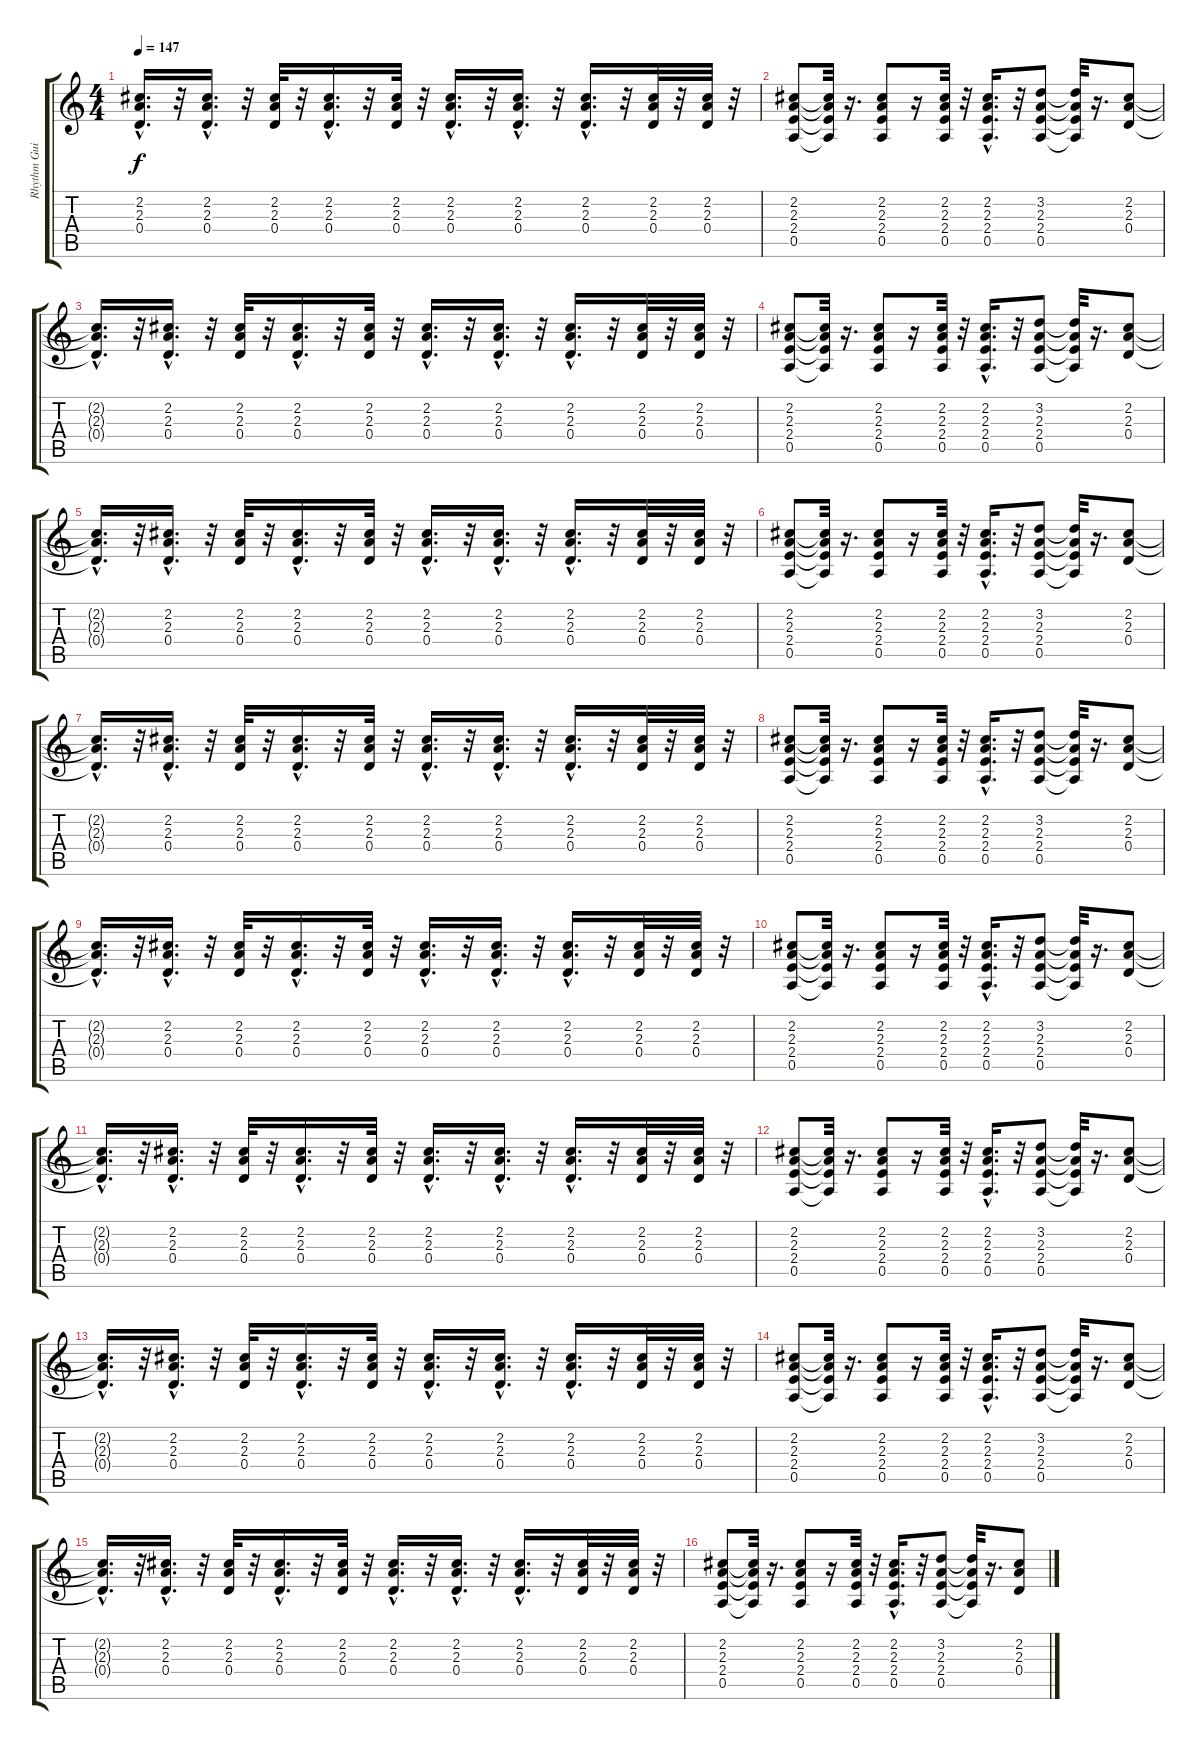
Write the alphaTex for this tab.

\track ("Rhythm Guitar" "Rhythm Gui") {instrument acousticguitarsteel}
\staff {score tabs}
\tuning (E4 B3 G3 D3 A2 E2) {hide}
\ts (4 4)
\tempo 147
\clef g2
\ks c
(2.2{hac t} 2.3{hac t} 0.4{hac t}).16{d dy f} r.32 (2.2{hac} 2.3{hac} 0.4{hac}).16{d} r.32 (2.2 2.3 0.4).32 r.32 (2.2{hac} 2.3{hac} 0.4{hac}).16{d} r.32 (2.2 2.3 0.4).32 r.32 (2.2{hac} 2.3{hac} 0.4{hac}).16{d} r.32 (2.2{hac} 2.3{hac} 0.4{hac}).16{d} r.32 (2.2{hac} 2.3{hac} 0.4{hac}).16{d} r.32 (2.2 2.3 0.4).32 r.32 (2.2 2.3 0.4).32 r.32 |
(2.2 2.3 2.4 0.5).8 (2.2{t} 2.3{t} 2.4{t} 0.5{t}).32 r.16{d} (2.2 2.3 2.4 0.5).8 r.16 (2.2 2.3 2.4 0.5).32 r.32 (2.2{hac} 2.3{hac} 2.4{hac} 0.5{hac}).16{d} r.32 (3.2 2.3 2.4 0.5).8 (3.2{t} 2.3{t} 2.4{t} 0.5{t}).32 r.16{d} (2.2 2.3 0.4).8 |
(2.2{hac t} 2.3{hac t} 0.4{hac t}).16{d} r.32 (2.2{hac} 2.3{hac} 0.4{hac}).16{d} r.32 (2.2 2.3 0.4).32 r.32 (2.2{hac} 2.3{hac} 0.4{hac}).16{d} r.32 (2.2 2.3 0.4).32 r.32 (2.2{hac} 2.3{hac} 0.4{hac}).16{d} r.32 (2.2{hac} 2.3{hac} 0.4{hac}).16{d} r.32 (2.2{hac} 2.3{hac} 0.4{hac}).16{d} r.32 (2.2 2.3 0.4).32 r.32 (2.2 2.3 0.4).32 r.32 |
(2.2 2.3 2.4 0.5).8 (2.2{t} 2.3{t} 2.4{t} 0.5{t}).32 r.16{d} (2.2 2.3 2.4 0.5).8 r.16 (2.2 2.3 2.4 0.5).32 r.32 (2.2{hac} 2.3{hac} 2.4{hac} 0.5{hac}).16{d} r.32 (3.2 2.3 2.4 0.5).8 (3.2{t} 2.3{t} 2.4{t} 0.5{t}).32 r.16{d} (2.2 2.3 0.4).8 |
(2.2{hac t} 2.3{hac t} 0.4{hac t}).16{d} r.32 (2.2{hac} 2.3{hac} 0.4{hac}).16{d} r.32 (2.2 2.3 0.4).32 r.32 (2.2{hac} 2.3{hac} 0.4{hac}).16{d} r.32 (2.2 2.3 0.4).32 r.32 (2.2{hac} 2.3{hac} 0.4{hac}).16{d} r.32 (2.2{hac} 2.3{hac} 0.4{hac}).16{d} r.32 (2.2{hac} 2.3{hac} 0.4{hac}).16{d} r.32 (2.2 2.3 0.4).32 r.32 (2.2 2.3 0.4).32 r.32 |
(2.2 2.3 2.4 0.5).8 (2.2{t} 2.3{t} 2.4{t} 0.5{t}).32 r.16{d} (2.2 2.3 2.4 0.5).8 r.16 (2.2 2.3 2.4 0.5).32 r.32 (2.2{hac} 2.3{hac} 2.4{hac} 0.5{hac}).16{d} r.32 (3.2 2.3 2.4 0.5).8 (3.2{t} 2.3{t} 2.4{t} 0.5{t}).32 r.16{d} (2.2 2.3 0.4).8 |
(2.2{hac t} 2.3{hac t} 0.4{hac t}).16{d} r.32 (2.2{hac} 2.3{hac} 0.4{hac}).16{d} r.32 (2.2 2.3 0.4).32 r.32 (2.2{hac} 2.3{hac} 0.4{hac}).16{d} r.32 (2.2 2.3 0.4).32 r.32 (2.2{hac} 2.3{hac} 0.4{hac}).16{d} r.32 (2.2{hac} 2.3{hac} 0.4{hac}).16{d} r.32 (2.2{hac} 2.3{hac} 0.4{hac}).16{d} r.32 (2.2 2.3 0.4).32 r.32 (2.2 2.3 0.4).32 r.32 |
(2.2 2.3 2.4 0.5).8 (2.2{t} 2.3{t} 2.4{t} 0.5{t}).32 r.16{d} (2.2 2.3 2.4 0.5).8 r.16 (2.2 2.3 2.4 0.5).32 r.32 (2.2{hac} 2.3{hac} 2.4{hac} 0.5{hac}).16{d} r.32 (3.2 2.3 2.4 0.5).8 (3.2{t} 2.3{t} 2.4{t} 0.5{t}).32 r.16{d} (2.2 2.3 0.4).8 |
(2.2{hac t} 2.3{hac t} 0.4{hac t}).16{d} r.32 (2.2{hac} 2.3{hac} 0.4{hac}).16{d} r.32 (2.2 2.3 0.4).32 r.32 (2.2{hac} 2.3{hac} 0.4{hac}).16{d} r.32 (2.2 2.3 0.4).32 r.32 (2.2{hac} 2.3{hac} 0.4{hac}).16{d} r.32 (2.2{hac} 2.3{hac} 0.4{hac}).16{d} r.32 (2.2{hac} 2.3{hac} 0.4{hac}).16{d} r.32 (2.2 2.3 0.4).32 r.32 (2.2 2.3 0.4).32 r.32 |
(2.2 2.3 2.4 0.5).8 (2.2{t} 2.3{t} 2.4{t} 0.5{t}).32 r.16{d} (2.2 2.3 2.4 0.5).8 r.16 (2.2 2.3 2.4 0.5).32 r.32 (2.2{hac} 2.3{hac} 2.4{hac} 0.5{hac}).16{d} r.32 (3.2 2.3 2.4 0.5).8 (3.2{t} 2.3{t} 2.4{t} 0.5{t}).32 r.16{d} (2.2 2.3 0.4).8 |
(2.2{hac t} 2.3{hac t} 0.4{hac t}).16{d} r.32 (2.2{hac} 2.3{hac} 0.4{hac}).16{d} r.32 (2.2 2.3 0.4).32 r.32 (2.2{hac} 2.3{hac} 0.4{hac}).16{d} r.32 (2.2 2.3 0.4).32 r.32 (2.2{hac} 2.3{hac} 0.4{hac}).16{d} r.32 (2.2{hac} 2.3{hac} 0.4{hac}).16{d} r.32 (2.2{hac} 2.3{hac} 0.4{hac}).16{d} r.32 (2.2 2.3 0.4).32 r.32 (2.2 2.3 0.4).32 r.32 |
(2.2 2.3 2.4 0.5).8 (2.2{t} 2.3{t} 2.4{t} 0.5{t}).32 r.16{d} (2.2 2.3 2.4 0.5).8 r.16 (2.2 2.3 2.4 0.5).32 r.32 (2.2{hac} 2.3{hac} 2.4{hac} 0.5{hac}).16{d} r.32 (3.2 2.3 2.4 0.5).8 (3.2{t} 2.3{t} 2.4{t} 0.5{t}).32 r.16{d} (2.2 2.3 0.4).8 |
(2.2{hac t} 2.3{hac t} 0.4{hac t}).16{d} r.32 (2.2{hac} 2.3{hac} 0.4{hac}).16{d} r.32 (2.2 2.3 0.4).32 r.32 (2.2{hac} 2.3{hac} 0.4{hac}).16{d} r.32 (2.2 2.3 0.4).32 r.32 (2.2{hac} 2.3{hac} 0.4{hac}).16{d} r.32 (2.2{hac} 2.3{hac} 0.4{hac}).16{d} r.32 (2.2{hac} 2.3{hac} 0.4{hac}).16{d} r.32 (2.2 2.3 0.4).32 r.32 (2.2 2.3 0.4).32 r.32 |
(2.2 2.3 2.4 0.5).8 (2.2{t} 2.3{t} 2.4{t} 0.5{t}).32 r.16{d} (2.2 2.3 2.4 0.5).8 r.16 (2.2 2.3 2.4 0.5).32 r.32 (2.2{hac} 2.3{hac} 2.4{hac} 0.5{hac}).16{d} r.32 (3.2 2.3 2.4 0.5).8 (3.2{t} 2.3{t} 2.4{t} 0.5{t}).32 r.16{d} (2.2 2.3 0.4).8 |
(2.2{hac t} 2.3{hac t} 0.4{hac t}).16{d} r.32 (2.2{hac} 2.3{hac} 0.4{hac}).16{d} r.32 (2.2 2.3 0.4).32 r.32 (2.2{hac} 2.3{hac} 0.4{hac}).16{d} r.32 (2.2 2.3 0.4).32 r.32 (2.2{hac} 2.3{hac} 0.4{hac}).16{d} r.32 (2.2{hac} 2.3{hac} 0.4{hac}).16{d} r.32 (2.2{hac} 2.3{hac} 0.4{hac}).16{d} r.32 (2.2 2.3 0.4).32 r.32 (2.2 2.3 0.4).32 r.32 |
(2.2 2.3 2.4 0.5).8 (2.2{t} 2.3{t} 2.4{t} 0.5{t}).32 r.16{d} (2.2 2.3 2.4 0.5).8 r.16 (2.2 2.3 2.4 0.5).32 r.32 (2.2{hac} 2.3{hac} 2.4{hac} 0.5{hac}).16{d} r.32 (3.2 2.3 2.4 0.5).8 (3.2{t} 2.3{t} 2.4{t} 0.5{t}).32 r.16{d} (2.2 2.3 0.4).8
